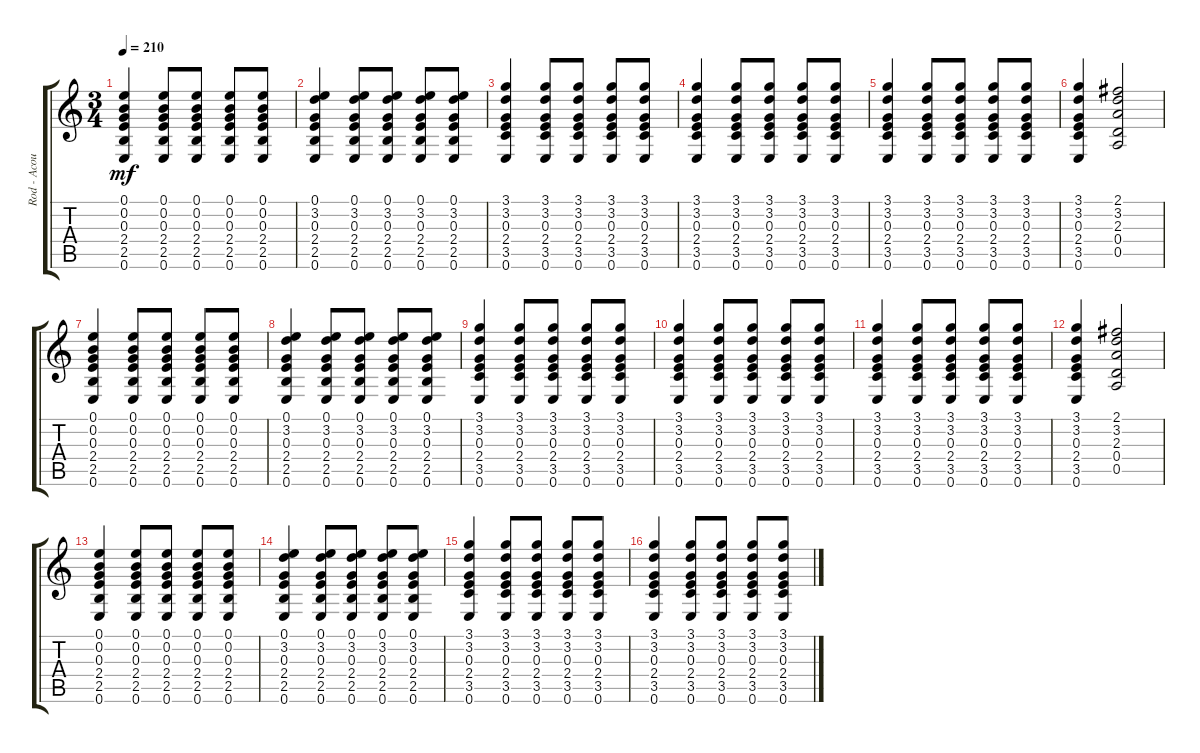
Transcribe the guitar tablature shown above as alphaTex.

\track ("Rod - Acoustic Guitar " "Rod - Acou") {instrument acousticguitarsteel}
\staff {score tabs}
\tuning (E4 B3 G3 D3 A2 E2) {hide}
\ts (3 4)
\tempo 210
\clef g2
\ks c
(0.1 0.2 0.3 2.4 2.5 0.6).4{dy mf} (0.1 0.2 0.3 2.4 2.5 0.6).8 (0.1 0.2 0.3 2.4 2.5 0.6).8 (0.1 0.2 0.3 2.4 2.5 0.6).8 (0.1 0.2 0.3 2.4 2.5 0.6).8 |
(0.1 3.2 0.3 2.4 2.5 0.6).4 (0.1 3.2 0.3 2.4 2.5 0.6).8 (0.1 3.2 0.3 2.4 2.5 0.6).8 (0.1 3.2 0.3 2.4 2.5 0.6).8 (0.1 3.2 0.3 2.4 2.5 0.6).8 |
(3.1 3.2 0.3 2.4 3.5 0.6).4 (3.1 3.2 0.3 2.4 3.5 0.6).8 (3.1 3.2 0.3 2.4 3.5 0.6).8 (3.1 3.2 0.3 2.4 3.5 0.6).8 (3.1 3.2 0.3 2.4 3.5 0.6).8 |
(3.1 3.2 0.3 2.4 3.5 0.6).4 (3.1 3.2 0.3 2.4 3.5 0.6).8 (3.1 3.2 0.3 2.4 3.5 0.6).8 (3.1 3.2 0.3 2.4 3.5 0.6).8 (3.1 3.2 0.3 2.4 3.5 0.6).8 |
(3.1 3.2 0.3 2.4 3.5 0.6).4 (3.1 3.2 0.3 2.4 3.5 0.6).8 (3.1 3.2 0.3 2.4 3.5 0.6).8 (3.1 3.2 0.3 2.4 3.5 0.6).8 (3.1 3.2 0.3 2.4 3.5 0.6).8 |
(3.1 3.2 0.3 2.4 3.5 0.6).4 (2.1 3.2 2.3 0.4 0.5).2 |
(0.1 0.2 0.3 2.4 2.5 0.6).4 (0.1 0.2 0.3 2.4 2.5 0.6).8 (0.1 0.2 0.3 2.4 2.5 0.6).8 (0.1 0.2 0.3 2.4 2.5 0.6).8 (0.1 0.2 0.3 2.4 2.5 0.6).8 |
(0.1 3.2 0.3 2.4 2.5 0.6).4 (0.1 3.2 0.3 2.4 2.5 0.6).8 (0.1 3.2 0.3 2.4 2.5 0.6).8 (0.1 3.2 0.3 2.4 2.5 0.6).8 (0.1 3.2 0.3 2.4 2.5 0.6).8 |
(3.1 3.2 0.3 2.4 3.5 0.6).4 (3.1 3.2 0.3 2.4 3.5 0.6).8 (3.1 3.2 0.3 2.4 3.5 0.6).8 (3.1 3.2 0.3 2.4 3.5 0.6).8 (3.1 3.2 0.3 2.4 3.5 0.6).8 |
(3.1 3.2 0.3 2.4 3.5 0.6).4 (3.1 3.2 0.3 2.4 3.5 0.6).8 (3.1 3.2 0.3 2.4 3.5 0.6).8 (3.1 3.2 0.3 2.4 3.5 0.6).8 (3.1 3.2 0.3 2.4 3.5 0.6).8 |
(3.1 3.2 0.3 2.4 3.5 0.6).4 (3.1 3.2 0.3 2.4 3.5 0.6).8 (3.1 3.2 0.3 2.4 3.5 0.6).8 (3.1 3.2 0.3 2.4 3.5 0.6).8 (3.1 3.2 0.3 2.4 3.5 0.6).8 |
(3.1 3.2 0.3 2.4 3.5 0.6).4 (2.1 3.2 2.3 0.4 0.5).2 |
(0.1 0.2 0.3 2.4 2.5 0.6).4 (0.1 0.2 0.3 2.4 2.5 0.6).8 (0.1 0.2 0.3 2.4 2.5 0.6).8 (0.1 0.2 0.3 2.4 2.5 0.6).8 (0.1 0.2 0.3 2.4 2.5 0.6).8 |
(0.1 3.2 0.3 2.4 2.5 0.6).4 (0.1 3.2 0.3 2.4 2.5 0.6).8 (0.1 3.2 0.3 2.4 2.5 0.6).8 (0.1 3.2 0.3 2.4 2.5 0.6).8 (0.1 3.2 0.3 2.4 2.5 0.6).8 |
(3.1 3.2 0.3 2.4 3.5 0.6).4 (3.1 3.2 0.3 2.4 3.5 0.6).8 (3.1 3.2 0.3 2.4 3.5 0.6).8 (3.1 3.2 0.3 2.4 3.5 0.6).8 (3.1 3.2 0.3 2.4 3.5 0.6).8 |
(3.1 3.2 0.3 2.4 3.5 0.6).4 (3.1 3.2 0.3 2.4 3.5 0.6).8 (3.1 3.2 0.3 2.4 3.5 0.6).8 (3.1 3.2 0.3 2.4 3.5 0.6).8 (3.1 3.2 0.3 2.4 3.5 0.6).8
